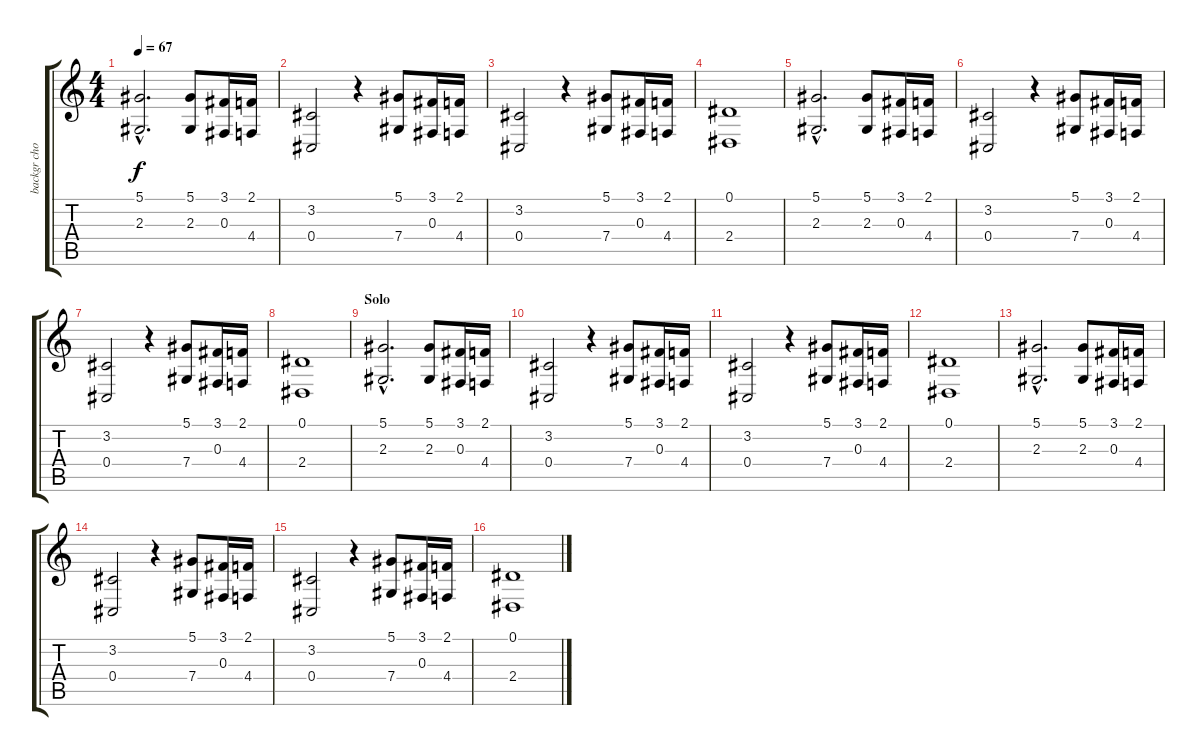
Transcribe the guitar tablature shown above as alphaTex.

\track ("backgr chor" "backgr cho") {instrument pad4choir}
\staff {score tabs}
\tuning (Eb4 Bb3 Gb3 Db3 Ab2 Db2) {hide}
\ts (4 4)
\tempo 67
\clef g2
\ks c
(5.1{hac} 2.3{hac}).2{d dy f} (5.1 2.3).8 (3.1 0.3).16 (2.1 4.4).16 |
(3.2 0.4).2 r.4 (5.1 7.4).8 (3.1 0.3).16 (2.1 4.4).16 |
(3.2 0.4).2 r.4 (5.1 7.4).8 (3.1 0.3).16 (2.1 4.4).16 |
(0.1 2.4).1 |
(5.1{hac} 2.3{hac}).2{d} (5.1 2.3).8 (3.1 0.3).16 (2.1 4.4).16 |
(3.2 0.4).2 r.4 (5.1 7.4).8 (3.1 0.3).16 (2.1 4.4).16 |
(3.2 0.4).2 r.4 (5.1 7.4).8 (3.1 0.3).16 (2.1 4.4).16 |
(0.1 2.4).1 |
\section ("" "Solo")
(5.1{hac} 2.3{hac}).2{d} (5.1 2.3).8 (3.1 0.3).16 (2.1 4.4).16 |
(3.2 0.4).2 r.4 (5.1 7.4).8 (3.1 0.3).16 (2.1 4.4).16 |
(3.2 0.4).2 r.4 (5.1 7.4).8 (3.1 0.3).16 (2.1 4.4).16 |
(0.1 2.4).1 |
(5.1{hac} 2.3{hac}).2{d} (5.1 2.3).8 (3.1 0.3).16 (2.1 4.4).16 |
(3.2 0.4).2 r.4 (5.1 7.4).8 (3.1 0.3).16 (2.1 4.4).16 |
(3.2 0.4).2 r.4 (5.1 7.4).8 (3.1 0.3).16 (2.1 4.4).16 |
(0.1 2.4).1
